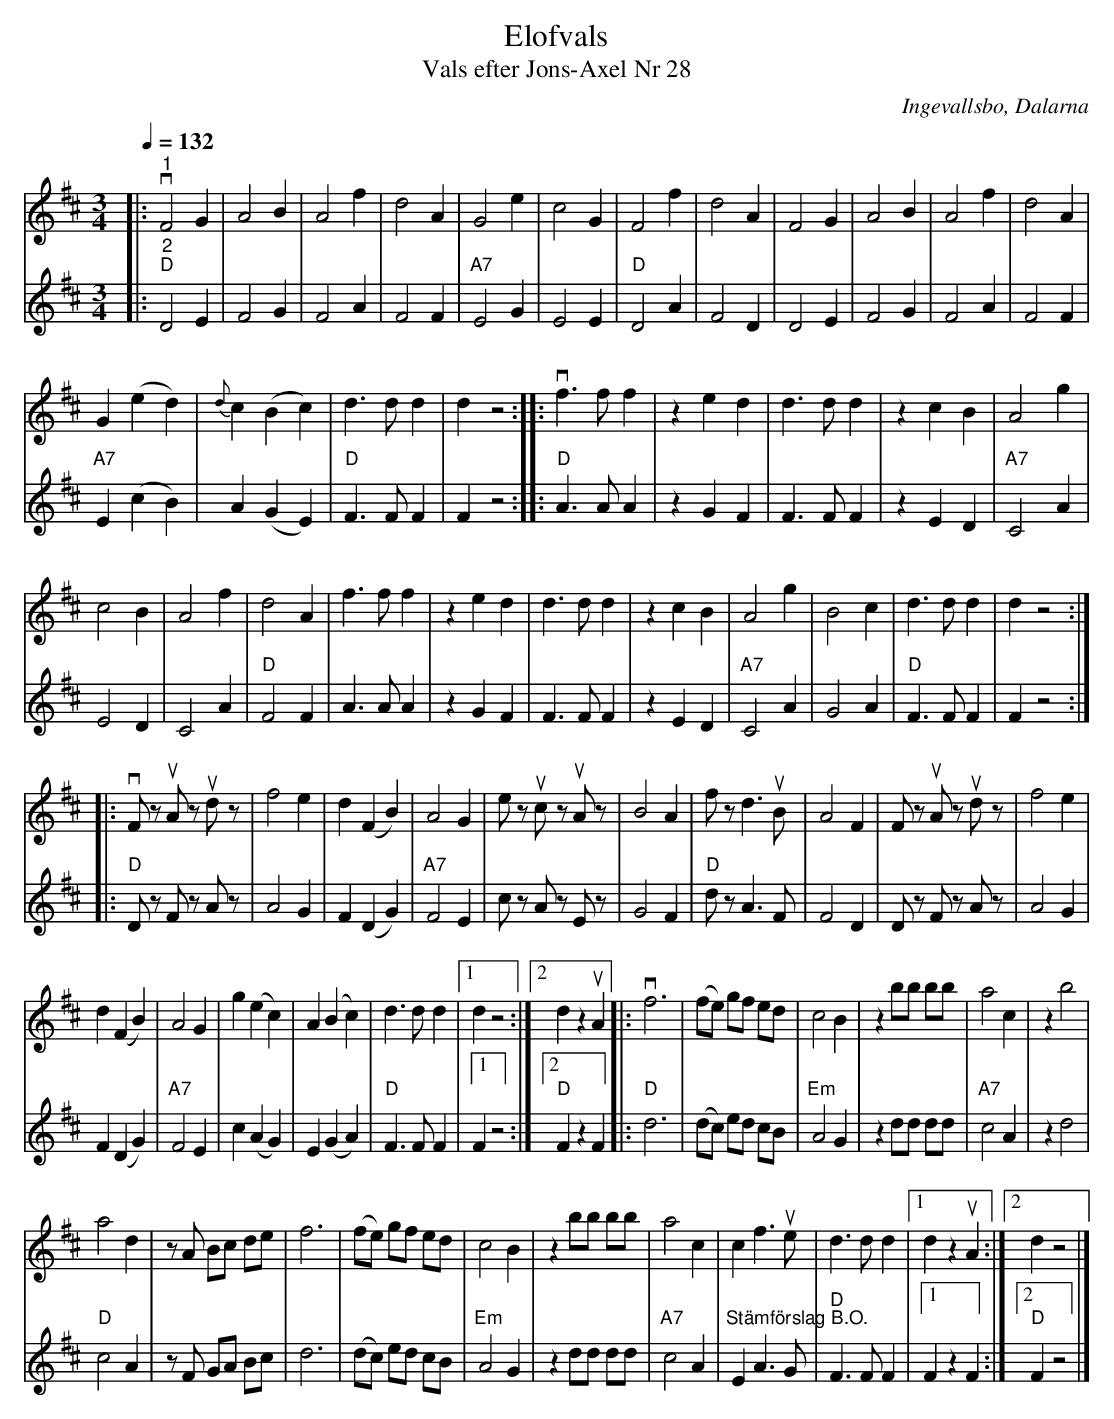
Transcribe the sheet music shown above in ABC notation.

X:1
T:Elofvals
T:Vals efter Jons-Axel Nr 28
O:Ingevallsbo, Dalarna
L:1/4
Q:1/4=132
M:3/4
K:D
V:1
|:"^1"v F2 G | A2 B | A2 f | d2 A | G2 e | c2 G | F2 f | d2 A | F2 G | A2 B | A2 f | d2 A |
G (e d) |{d} c (B c) | d3/2 d/ d | d z2 ::v f3/2 f/ f | z e d | d3/2 d/ d | z c B | A2 g |
c2 B | A2 f | d2 A | f3/2 f/ f | z e d | d3/2 d/ d | z c B | A2 g | B2 c | d3/2 d/ d | d z2 ::
v F/ z/u A/ z/u d/ z/ | f2 e | d (F B) | A2 G | e/ z/u c/ z/u A/ z/ | B2 A | f/ z/ d3/2u B/ | A2 F | F/ z/u A/ z/u d/ z/ | f2 e |
d (F B) | A2 G | g (e c) | A (B c) | d3/2 d/ d |1 d z2 :|2 d zu A |: v f3 | (f/e/) g/f/ e/d/ | c2 B | z b/b/ b/b/ | a2 c | z b2 |
a2 d | z/ A/ B/c/ d/e/ | f3 | (f/e/) g/f/ e/d/ | c2 B | z b/b/ b/b/ | a2 c | c f3/2u e/ | d3/2 d/ d |1 d zu A :|2 d z2 |]
V:2
|:"^2""D" D2 E | F2 G | F2 A | F2 F |"A7" E2 G | E2 E |"D" D2 A | F2 D | D2 E | F2 G | F2 A |
F2 F |"A7" E (c B) | A (G E) |"D" F3/2 F/ F | F z2 ::"D" A3/2 A/ A | z G F | F3/2 F/ F |
z E D |"A7" C2 A | E2 D | C2 A |"D" F2 F | A3/2 A/ A | z G F | F3/2 F/ F | z E D |"A7" C2 A |
G2 A |"D" F3/2 F/ F | F z2 ::"D" D/ z/ F/ z/ A/ z/ | A2 G | F (D G) |"A7" F2 E |
c/ z/ A/ z/ E/ z/ | G2 F |"D" d/ z/ A3/2 F/ | F2 D | D/ z/ F/ z/ A/ z/ | A2 G | F (D G) | "A7" F2 E |
c (A G) | E (G A) | "D" F3/2 F/ F |1 F z2 :|2"D" F z F |:"D" d3 | (d/c/) e/d/ c/B/ |"Em" A2 G |
z d/d/ d/d/ |"A7" c2 A | z d2 |"D" c2 A | z/ F/ G/A/ B/c/ | d3 | (d/c/) e/d/ c/B/ |"Em" A2 G |
z d/d/ d/d/ |"A7" c2 A | "^Stämförslag B.O." E A3/2 G/ |"D" F3/2 F/ F |1 F z F :|2"D" F z2 |]
